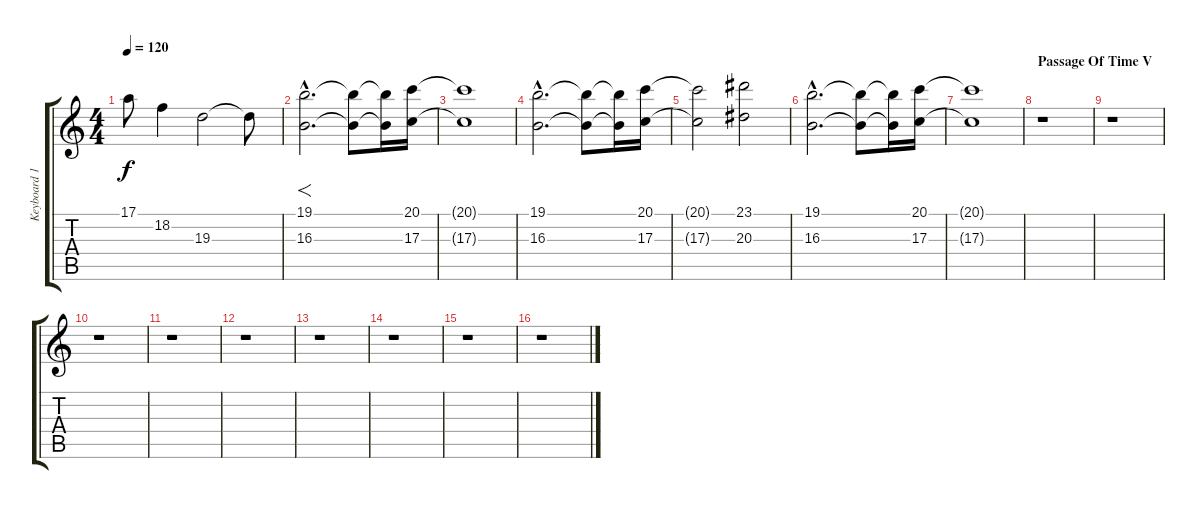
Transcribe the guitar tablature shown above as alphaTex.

\track ("Keyboard 1" "Keyboard 1") {instrument stringensemble1}
\staff {score tabs}
\tuning (E4 B3 G3 D3 A2 E2) {hide}
\ts (4 4)
\tempo 120
\clef g2
\ks c
17.1{t}.8{dy f} 18.2.4 19.3.2 19.3{t}.8 |
\section ("" "")
(19.1{hac} 16.3{hac}).2{f d} (19.1{t} 16.3{t}).8 (19.1{t} 16.3{t}).16 (20.1 17.3).16 |
(20.1{t} 17.3{t}).1 |
(19.1{hac} 16.3{hac}).2{d} (19.1{t} 16.3{t}).8 (19.1{t} 16.3{t}).16 (20.1 17.3).16 |
(20.1{t} 17.3{t}).2 (23.1 20.3).2 |
(19.1{hac} 16.3{hac}).2{d} (19.1{t} 16.3{t}).8 (19.1{t} 16.3{t}).16 (20.1 17.3).16 |
(20.1{t} 17.3{t}).1 |
\section ("" "Passage Of Time V")
r.1 |
r.1 |
r.1 |
r.1 |
r.1 |
r.1 |
r.1 |
r.1 |
\section ("" "")
r.1
